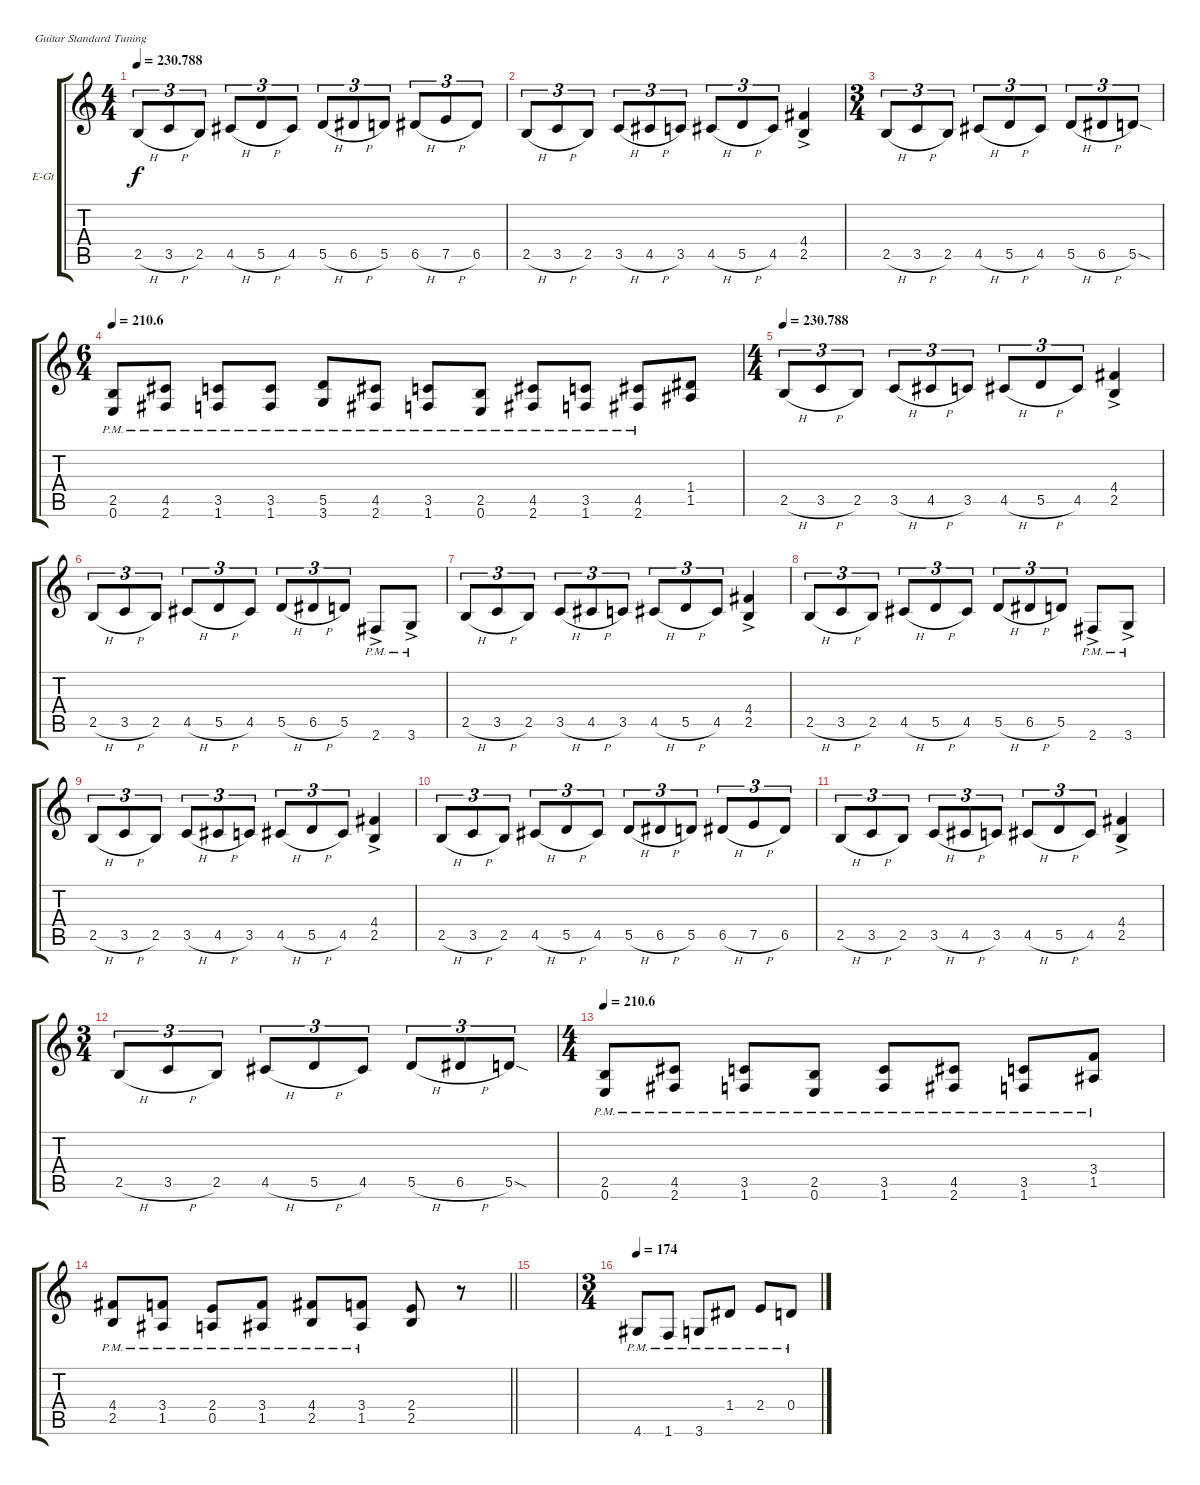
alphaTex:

\defaultSystemsLayout 4
\bracketExtendMode groupsimilarinstruments
\firstSystemTrackNameOrientation horizontal
\otherSystemsTrackNameOrientation horizontal
\track ("Electric Guitar" "E-Gt") {instrument distortionguitar}
\staff {score tabs}
\tuning (E4 B3 G3 D3 A2 E2)
\ts (4 4)
\tempo
230.788
\accidentals auto
\clef g2
\ottava regular
\simile none
\scale
0.960908
\ks c
2.5{h}.8{tu (3 2) dy f} 3.5{h}.8{tu (3 2)} 2.5.8{tu (3 2)} 4.5{h}.8{tu (3 2)} 5.5{h}.8{tu (3 2)} 4.5.8{tu (3 2)} 5.5{h}.8{tu (3 2)} 6.5{h}.8{tu (3 2)} 5.5.8{tu (3 2)} 6.5{h}.8{tu (3 2)} 7.5{h}.8{tu (3 2)} 6.5.8{tu (3 2)} |
\scale
1.03909 2.5{h}.8{tu (3 2)} 3.5{h}.8{tu (3 2)} 2.5.8{tu (3 2)} 3.5{h}.8{tu (3 2)} 4.5{h}.8{tu (3 2)} 3.5.8{tu (3 2)} 4.5{h}.8{tu (3 2)} 5.5{h}.8{tu (3 2)} 4.5.8{tu (3 2)} (2.5{ac} 4.4{ac}).4 |
\ts (3 4)
\scale
0.960908 2.5{h}.8{tu (3 2)} 3.5{h}.8{tu (3 2)} 2.5.8{tu (3 2)} 4.5{h}.8{tu (3 2)} 5.5{h}.8{tu (3 2)} 4.5.8{tu (3 2)} 5.5{h}.8{tu (3 2)} 6.5{h}.8{tu (3 2)} 5.5{sod}.8{tu (3 2)} |
\ts (6 4)
\tempo
210.6
\scale
1.03909 (0.6{pm} 2.5{pm}).8 (2.6{pm} 4.5{pm}).8 (1.6{pm} 3.5{pm}).8 (1.6{pm} 3.5{pm}).8 (3.6{pm} 5.5{pm}).8 (2.6{pm} 4.5{pm}).8 (1.6{pm} 3.5{pm}).8 (0.6{pm} 2.5{pm}).8 (2.6{pm} 4.5{pm}).8 (1.6{pm} 3.5{pm}).8 (2.6{pm} 4.5{pm}).8 (1.5 1.4).8 |
\ts (4 4)
\tempo
230.788
\scale
0.960908 2.5{h}.8{tu (3 2)} 3.5{h}.8{tu (3 2)} 2.5.8{tu (3 2)} 3.5{h}.8{tu (3 2)} 4.5{h}.8{tu (3 2)} 3.5.8{tu (3 2)} 4.5{h}.8{tu (3 2)} 5.5{h}.8{tu (3 2)} 4.5.8{tu (3 2)} (2.5{ac} 4.4{ac}).4 |
\scale
1.03909 2.5{h}.8{tu (3 2)} 3.5{h}.8{tu (3 2)} 2.5.8{tu (3 2)} 4.5{h}.8{tu (3 2)} 5.5{h}.8{tu (3 2)} 4.5.8{tu (3 2)} 5.5{h}.8{tu (3 2)} 6.5{h}.8{tu (3 2)} 5.5.8{tu (3 2)} 2.6{ac pm}.8 3.6{ac pm}.8 |
\scale
0.960908 2.5{h}.8{tu (3 2)} 3.5{h}.8{tu (3 2)} 2.5.8{tu (3 2)} 3.5{h}.8{tu (3 2)} 4.5{h}.8{tu (3 2)} 3.5.8{tu (3 2)} 4.5{h}.8{tu (3 2)} 5.5{h}.8{tu (3 2)} 4.5.8{tu (3 2)} (2.5{ac} 4.4{ac}).4 |
\scale
1.06936 2.5{h}.8{tu (3 2)} 3.5{h}.8{tu (3 2)} 2.5.8{tu (3 2)} 4.5{h}.8{tu (3 2)} 5.5{h}.8{tu (3 2)} 4.5.8{tu (3 2)} 5.5{h}.8{tu (3 2)} 6.5{h}.8{tu (3 2)} 5.5.8{tu (3 2)} 2.6{ac pm}.8 3.6{ac pm}.8 |
\scale
0.930643 2.5{h}.8{tu (3 2)} 3.5{h}.8{tu (3 2)} 2.5.8{tu (3 2)} 3.5{h}.8{tu (3 2)} 4.5{h}.8{tu (3 2)} 3.5.8{tu (3 2)} 4.5{h}.8{tu (3 2)} 5.5{h}.8{tu (3 2)} 4.5.8{tu (3 2)} (2.5{ac} 4.4{ac}).4 |
\scale
1.03909 2.5{h}.8{tu (3 2)} 3.5{h}.8{tu (3 2)} 2.5.8{tu (3 2)} 4.5{h}.8{tu (3 2)} 5.5{h}.8{tu (3 2)} 4.5.8{tu (3 2)} 5.5{h}.8{tu (3 2)} 6.5{h}.8{tu (3 2)} 5.5.8{tu (3 2)} 6.5{h}.8{tu (3 2)} 7.5{h}.8{tu (3 2)} 6.5.8{tu (3 2)} |
\scale
0.960908 2.5{h}.8{tu (3 2)} 3.5{h}.8{tu (3 2)} 2.5.8{tu (3 2)} 3.5{h}.8{tu (3 2)} 4.5{h}.8{tu (3 2)} 3.5.8{tu (3 2)} 4.5{h}.8{tu (3 2)} 5.5{h}.8{tu (3 2)} 4.5.8{tu (3 2)} (2.5{ac} 4.4{ac}).4 |
\ts (3 4)
\scale
1.03909 2.5{h}.8{tu (3 2)} 3.5{h}.8{tu (3 2)} 2.5.8{tu (3 2)} 4.5{h}.8{tu (3 2)} 5.5{h}.8{tu (3 2)} 4.5.8{tu (3 2)} 5.5{h}.8{tu (3 2)} 6.5{h}.8{tu (3 2)} 5.5{sod}.8{tu (3 2)} |
\ts (4 4)
\tempo
210.6
\scale
0.960908 (0.6{pm} 2.5{pm}).8 (2.6{pm} 4.5{pm}).8 (1.6{pm} 3.5{pm}).8 (0.6{pm} 2.5{pm}).8 (1.6{pm} 3.5{pm}).8 (2.6{pm} 4.5{pm}).8 (1.6{pm} 3.5{pm}).8 (1.5{pm} 3.4{pm}).8 |
\scale
1.03909
\barLineRight lightlight
(2.5{pm} 4.4{pm}).8 (1.5{pm} 3.4{pm}).8 (0.5{pm} 2.4{pm}).8 (1.5{pm} 3.4{pm}).8 (2.5{pm} 4.4{pm}).8 (1.5{pm} 3.4{pm}).8 (2.4 2.5).8 r.8 |
|
\ts (3 4)
\tempo 174
\scale
1.06936 4.6{pm}.8 1.6{pm}.8 3.6{pm}.8 1.4{pm}.8 2.4{pm}.8 0.4{pm}.8
